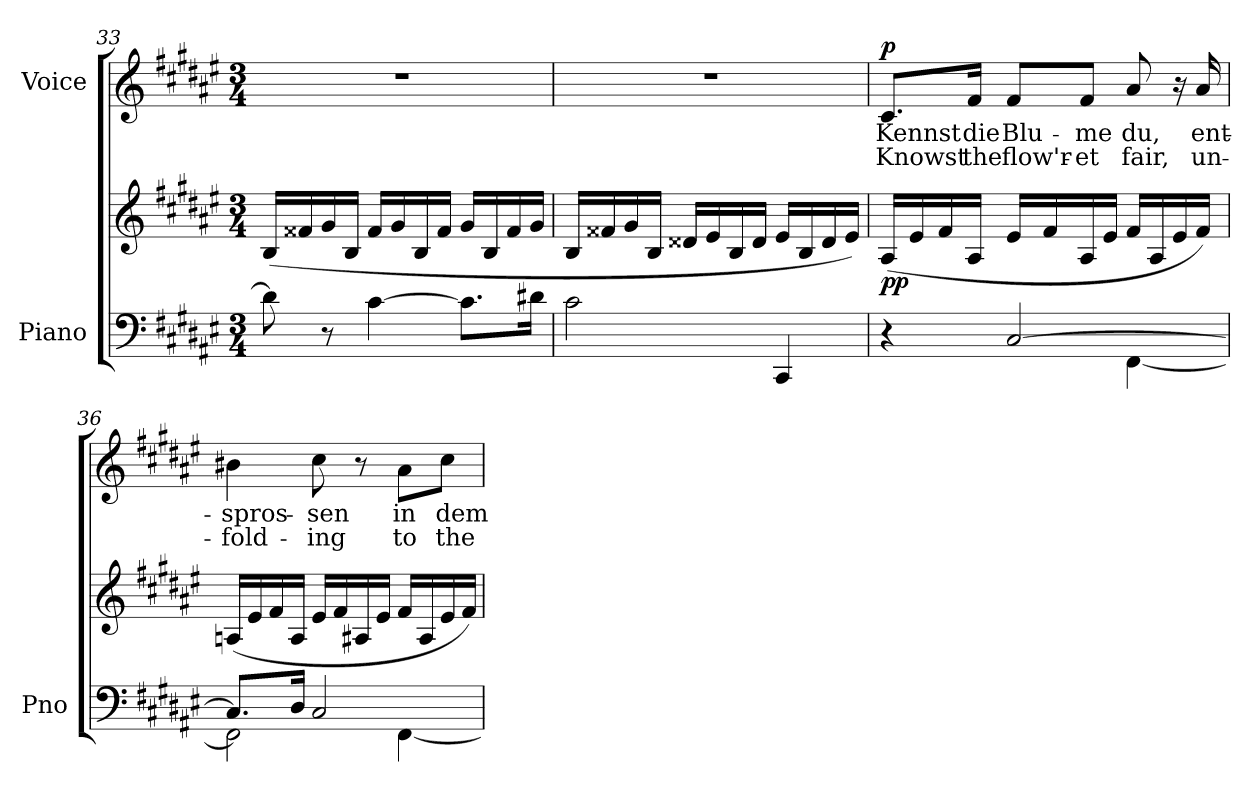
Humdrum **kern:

**kern	**kern	**dynam	**kern	**text	**text	**dynam
*part2	*part2	*part2	*part1	*part1	*part1	*part1
*staff3	*staff2	*staff2/3	*staff1	*staff1	*staff1	*staff1
*I"Piano	*	*	*I"Voice	*	*	*
*I'Pno	*	*	*	*	*	*
*clefF4	*clefG2	*	*clefG2	*	*	*
*k[f#c#g#d#a#e#]	*k[f#c#g#d#a#e#]	*	*k[f#c#g#d#a#e#]	*	*	*
*M3/4	*M3/4	*	*M3/4	*	*	*
=33	=33	=33	=33	=33	=33	=33
8d\]	(16B/LL	.	2.r	.	.	.
.	16f##X/	.	.	.	.	.
8r	16g#/	.	.	.	.	.
.	16B/JJ	.	.	.	.	.
!	!	!LO:DY:b=2	!	!	!	!
!	!	!LO:DY:n=1:b=2	!	!	!	!
[4c#\	16f##/LL	other-dynamics p	.	.	.	.
.	16g#/	.	.	.	.	.
.	16B/	.	.	.	.	.
.	16f##/JJ	.	.	.	.	.
8.c#\L]	16g#/LL	.	.	.	.	.
.	16B/	.	.	.	.	.
.	16f##/	.	.	.	.	.
16d#X\Jk	16g#/JJ	.	.	.	.	.
=34	=34	=34	=34	=34	=34	=34
2c#\	16B/LL	.	2.r	.	.	.
.	16f##X/	.	.	.	.	.
.	16g#/	.	.	.	.	.
.	16B/JJ	.	.	.	.	.
.	16d##X/LL	.	.	.	.	.
.	16e#/	.	.	.	.	.
.	16B/	.	.	.	.	.
.	16d##/JJ	.	.	.	.	.
4CC#/	16e#/LL	.	.	.	.	.
.	16B/	.	.	.	.	.
.	16d##/	.	.	.	.	.
.	16e#/JJ)	.	.	.	.	.
=35	=35	=35	=35	=35	=35	=35
*^	*	*	*	*	*	*
!	!	!	!LO:DY:b	!	!	!	!LO:DY:a
4r	2ryy	(>16A#/LL	pp	8.c#/L	Kennst	Knowst	p
.	.	16e#/	.	.	.	.	.
.	.	16f#/	.	.	.	.	.
.	.	16A#/JJ	.	16f#/Jk	die	the	.
[2C#/	.	16e#/LL	.	8f#/L	Blu-	flow'r-	.
.	.	16f#/	.	.	.	.	.
.	.	16A#/	.	8f#/J	-me	-et	.
.	.	16e#/JJ	.	.	.	.	.
.	[4FF#\	16f#/LL	.	8a#/	du,	fair,	.
.	.	16A#/	.	.	.	.	.
.	.	16e#/	.	16r	.	.	.
.	.	16f#/JJ)	.	16a#/	ent-	un-	.
=36	=36	=36	=36	=36	=36	=36	=36
8.C#/L]	2FF#\]	(>16An/LL	.	4b#X\	-spros-	-fold-	.
.	.	16e#/	.	.	.	.	.
.	.	16f#/	.	.	.	.	.
16D#/Jk	.	16A/JJ	.	.	.	.	.
2C#/	.	16e#/LL	.	8cc#\	-sen	-ing	.
.	.	16f#/	.	.	.	.	.
.	.	16A#X/	.	8r	.	.	.
.	.	16e#/JJ	.	.	.	.	.
.	[4FF#\	16f#/LL	.	8a#\L	in	to	.
.	.	16A#/	.	.	.	.	.
.	.	16e#/	.	8cc#\J	dem	the	.
.	.	16f#/JJ)	.	.	.	.	.
*v	*v	*	*	*	*	*	*
=	=	=	=	=	=	=
*-	*-	*-	*-	*-	*-	*-
